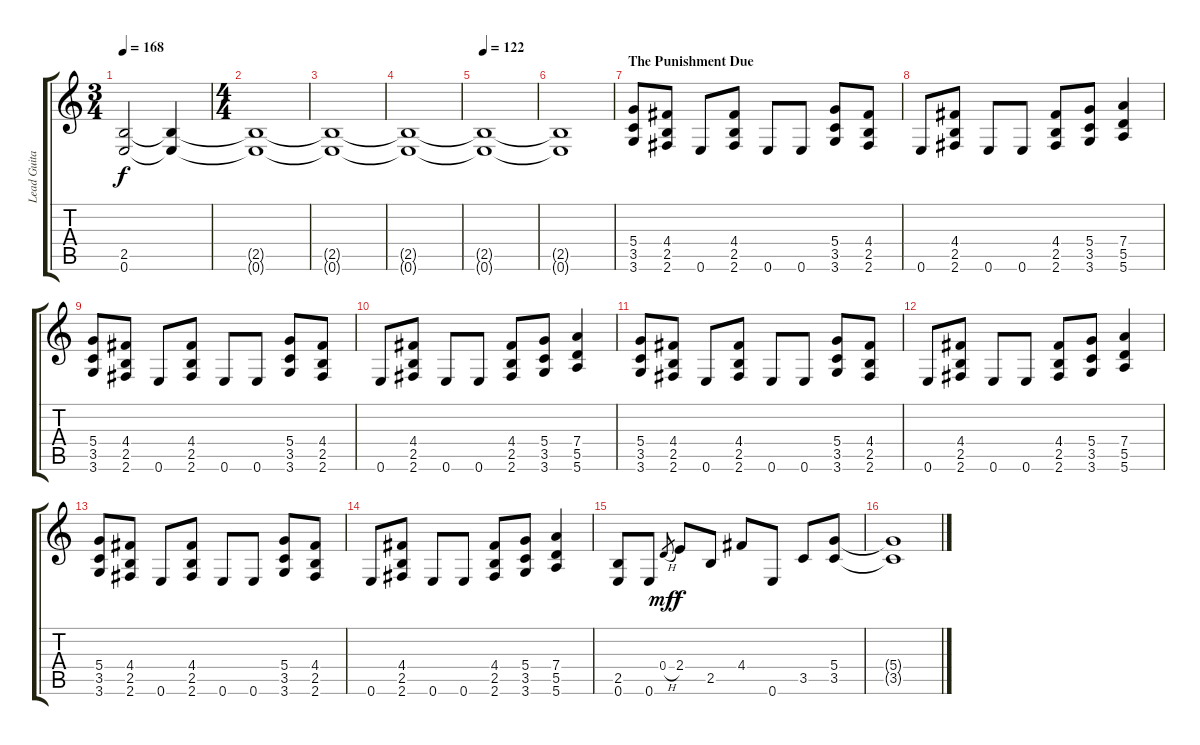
\track ("Lead Guitar (Dave Mustaine)" "Lead Guita") {instrument distortionguitar}
\staff {score tabs}
\tuning (E4 B3 G3 D3 A2 E2) {hide}
\ts (3 4)
\tempo 168
\clef g2
\ks c
(2.5{t} 0.6{t}).2{dy f} (2.5{t} 0.6{t}).4 |
\ts (4 4)
(2.5{t} 0.6{t}).1 |
(2.5{t} 0.6{t}).1 |
(2.5{t} 0.6{t}).1 |
\tempo 122
(2.5{t} 0.6{t}).1 |
(2.5{t} 0.6{t}).1{balance 8} |
\section ("" "The Punishment Due")
(5.4 3.5 3.6).8{balance 3} (4.4 2.5 2.6).8 0.6.8 (4.4 2.5 2.6).8 0.6.8 0.6.8 (5.4 3.5 3.6).8 (4.4 2.5 2.6).8 |
0.6.8 (4.4 2.5 2.6).8 0.6.8 0.6.8 (4.4 2.5 2.6).8 (5.4 3.5 3.6).8 (7.4 5.5 5.6).4 |
(5.4 3.5 3.6).8 (4.4 2.5 2.6).8 0.6.8 (4.4 2.5 2.6).8 0.6.8 0.6.8 (5.4 3.5 3.6).8 (4.4 2.5 2.6).8 |
0.6.8 (4.4 2.5 2.6).8 0.6.8 0.6.8 (4.4 2.5 2.6).8 (5.4 3.5 3.6).8 (7.4 5.5 5.6).4 |
(5.4 3.5 3.6).8 (4.4 2.5 2.6).8 0.6.8 (4.4 2.5 2.6).8 0.6.8 0.6.8 (5.4 3.5 3.6).8 (4.4 2.5 2.6).8 |
0.6.8 (4.4 2.5 2.6).8 0.6.8 0.6.8 (4.4 2.5 2.6).8 (5.4 3.5 3.6).8 (7.4 5.5 5.6).4 |
(5.4 3.5 3.6).8 (4.4 2.5 2.6).8 0.6.8 (4.4 2.5 2.6).8 0.6.8 0.6.8 (5.4 3.5 3.6).8 (4.4 2.5 2.6).8 |
0.6.8 (4.4 2.5 2.6).8 0.6.8 0.6.8 (4.4 2.5 2.6).8 (5.4 3.5 3.6).8 (7.4 5.5 5.6).4 |
(2.5 0.6).8 0.6.8 0.4{h}.8{gr dy mf} 2.4.8{dy f} 2.5.8 4.4.8 0.6.8 3.5.8 (5.4 3.5).8 |
(5.4{t} 3.5{t}).1
